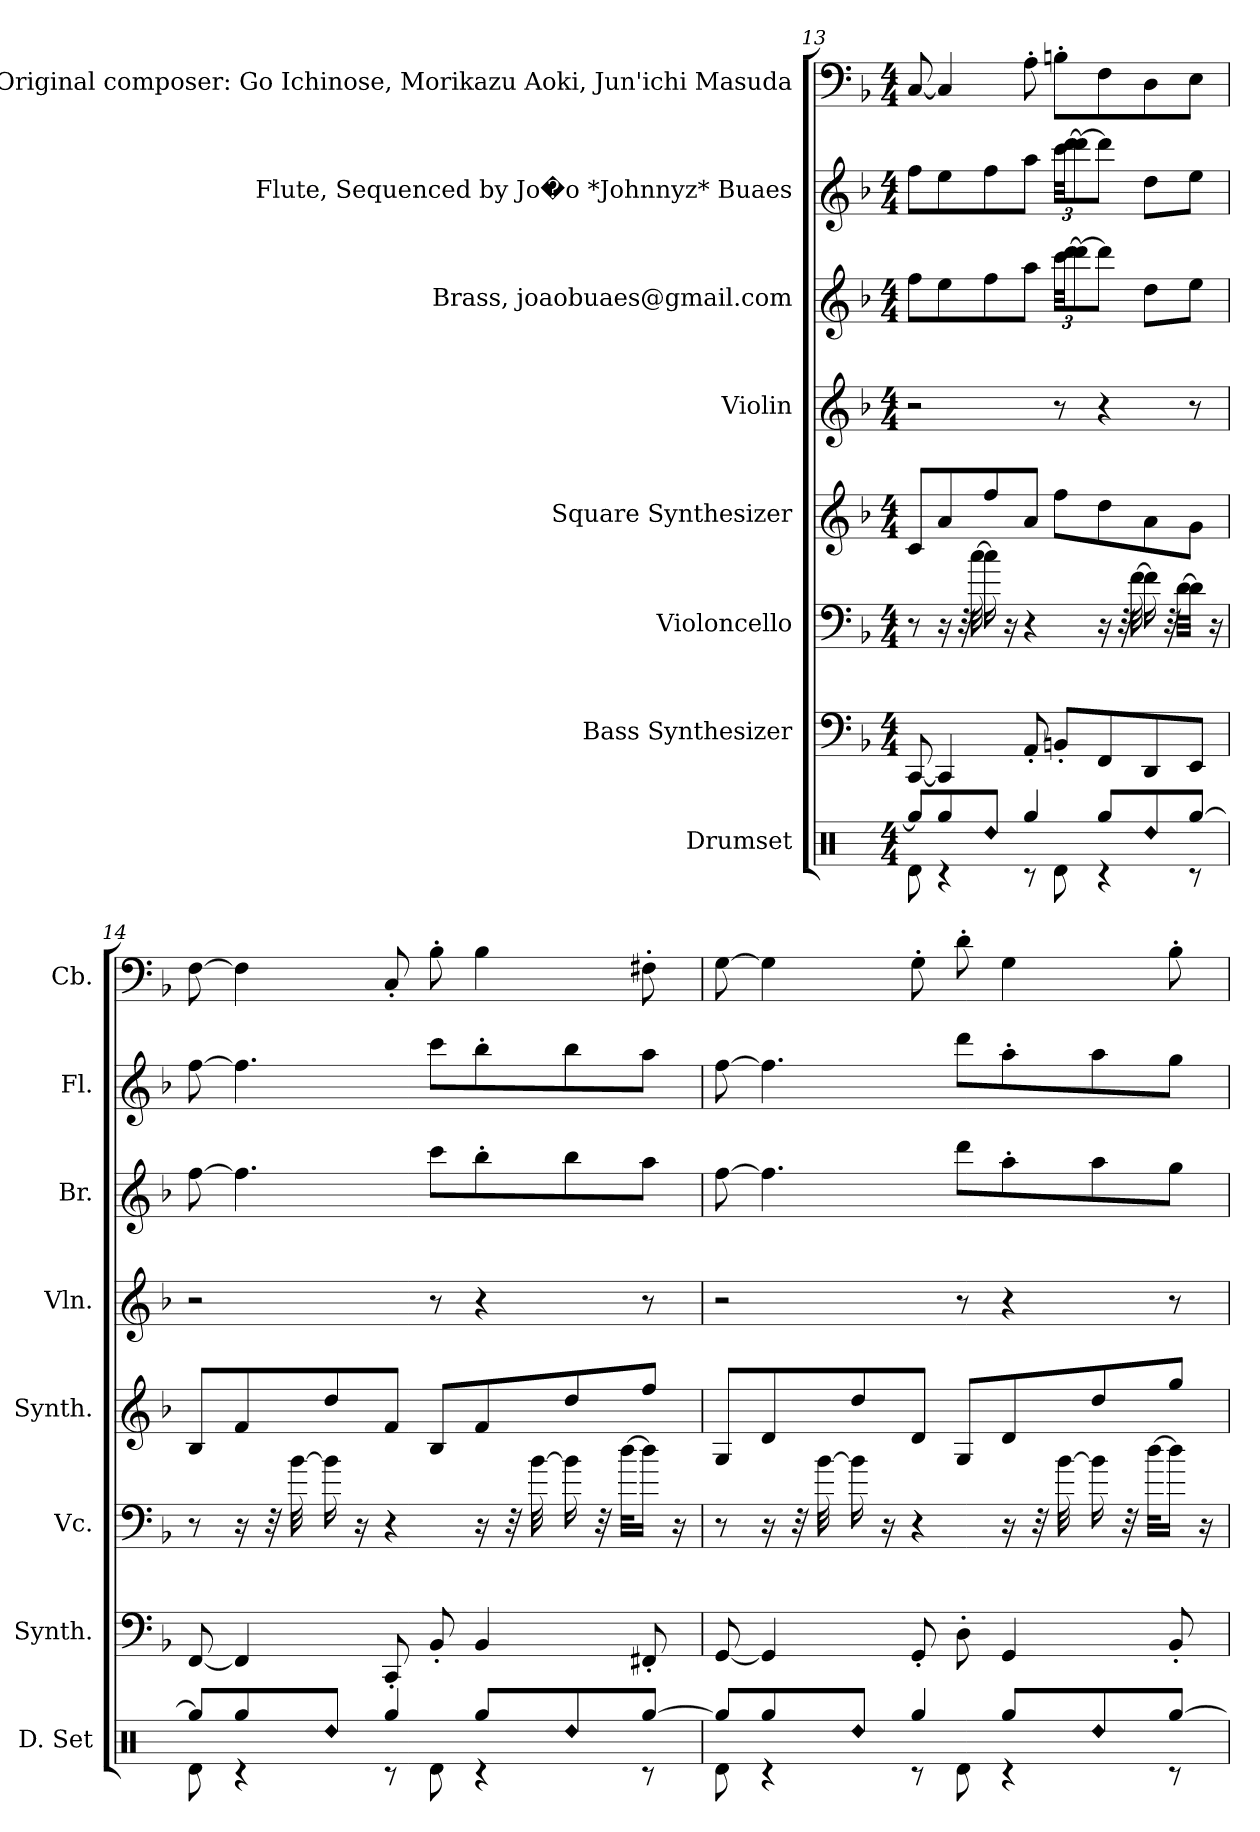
**kern	**kern	**kern	**kern	**kern	**kern	**kern	**kern
*part8	*part7	*part6	*part5	*part4	*part3	*part2	*part1
*staff8	*staff7	*staff6	*staff5	*staff4	*staff3	*staff2	*staff1
*I"Drumset	*I"Bass Synthesizer	*I"Violoncello	*I"Square Synthesizer	*I"Violin	*I"Brass, joaobuaes@gmail.com	*I"Flute, Sequenced by Jo�o *Johnnyz* Buaes	*I"Contrabass, Original composer: Go Ichinose, Morikazu Aoki, Jun'ichi Masuda
*I'D. Set	*I'Synth.	*I'Vc.	*I'Synth.	*I'Vln.	*I'Br.	*I'Fl.	*I'Cb.
!!LO:PB:g=z
*clefX	*clefF4	*clefF4	*clefG2	*clefG2	*clefG2	*clefG2	*clefF4
*	*	*	*	*	*	*	*ITrd7c12
*k[]	*k[b-]	*k[b-]	*k[b-]	*k[b-]	*k[b-]	*k[b-]	*k[b-]
*M4/4	*M4/4	*M4/4	*M4/4	*M4/4	*M4/4	*M4/4	*M4/4
=13	=13	=13	=13	=13	=13	=13	=13
*^	*	*	*	*	*	*	*
8Rgg/L]	8Rd\	[8CC/	8r	8c/L	2r	8ff\L	8ff\L	[8CC/
8Rgg/	4r	4CC/]	16r	8a/	.	8ee\	8ee\	4CC/]
.	.	.	32r	.	.	.	.	.
.	.	.	[32cc\	.	.	.	.	.
!LO:N:head=diamond	!	!	!	!	!	!	!	!
8Rdd/J	.	.	16cc\]	8ff/	.	8ff\	8ff\	.
.	.	.	16r	.	.	.	.	.
4Rgg/	8r	8AA'/	4r	8a/J	.	8aa\J	8aa\J	8AA'\
*	*	*	*	*	*	*Xbrackettup	*Xbrackettup	*
.	8Rd\	8BBn'/L	.	8ff\L	8r	48ccc\LLL	48ccc\LLL	8BBn'\L
.	.	.	.	.	.	[48ddd\JJ	[48ddd\JJ	.
.	.	.	.	.	.	12ddd\_	12ddd\_	.
8Rgg/L	4r	8FF/	16r	8dd\	4r	8ddd\J]	8ddd\J]	8FF\
.	.	.	32r	.	.	.	.	.
.	.	.	[32f\	.	.	.	.	.
!LO:N:head=diamond	!	!	!	!	!	!	!	!
8Rdd/	.	8DD/	16f\]	8a\	.	8dd\L	8dd\L	8DD\
.	.	.	32r	.	.	.	.	.
.	.	.	[32d\KLL	.	.	.	.	.
[8Rgg/J	8r	8EE/J	16d\JJ]	8g\J	8r	8ee\J	8ee\J	8EE\J
.	.	.	16r	.	.	.	.	.
=14	=14	=14	=14	=14	=14	=14	=14	=14
8Rgg/L]	8Rd\	[8FF/	8r	8B-/L	2r	[8ff\	[8ff\	[8FF\
8Rgg/	4r	4FF/]	16r	8f/	.	4.ff\]	4.ff\]	4FF\]
.	.	.	32r	.	.	.	.	.
.	.	.	[32b-\	.	.	.	.	.
!LO:N:head=diamond	!	!	!	!	!	!	!	!
8Rdd/J	.	.	16b-\]	8dd/	.	.	.	.
.	.	.	16r	.	.	.	.	.
4Rgg/	8r	8CC'/	4r	8f/J	.	.	.	8CC'/
.	8Rd\	8BB-'/	.	8B-/L	8r	8ccc\L	8ccc\L	8BB-'\
8Rgg/L	4r	4BB-/	16r	8f/	4r	8bb-'\	8bb-'\	4BB-\
.	.	.	32r	.	.	.	.	.
.	.	.	[32b-\	.	.	.	.	.
!LO:N:head=diamond	!	!	!	!	!	!	!	!
8Rdd/	.	.	16b-\]	8dd/	.	8bb-\	8bb-\	.
.	.	.	32r	.	.	.	.	.
.	.	.	[32dd\KLL	.	.	.	.	.
[8Rgg/J	8r	8FF#X'/	16dd\JJ]	8ff/J	8r	8aa\J	8aa\J	8FF#X'\
.	.	.	16r	.	.	.	.	.
!!LO:PB:g=z
=15	=15	=15	=15	=15	=15	=15	=15	=15
8Rgg/L]	8Rd\	[8GG/	8r	8G/L	2r	[8ff\	[8ff\	[8GG\
8Rgg/	4r	4GG/]	16r	8d/	.	4.ff\]	4.ff\]	4GG\]
.	.	.	32r	.	.	.	.	.
.	.	.	[32b-\	.	.	.	.	.
!LO:N:head=diamond	!	!	!	!	!	!	!	!
8Rdd/J	.	.	16b-\]	8dd/	.	.	.	.
.	.	.	16r	.	.	.	.	.
4Rgg/	8r	8GG'/	4r	8d/J	.	.	.	8GG'\
.	8Rd\	8D'\	.	8G/L	8r	8ddd\L	8ddd\L	8D'\
8Rgg/L	4r	4GG/	16r	8d/	4r	8aa'\	8aa'\	4GG\
.	.	.	32r	.	.	.	.	.
.	.	.	[32b-\	.	.	.	.	.
!LO:N:head=diamond	!	!	!	!	!	!	!	!
8Rdd/	.	.	16b-\]	8dd/	.	8aa\	8aa\	.
.	.	.	32r	.	.	.	.	.
.	.	.	[32dd\KLL	.	.	.	.	.
[8Rgg/J	8r	8BB-'/	16dd\JJ]	8gg/J	8r	8gg\J	8gg\J	8BB-'\
.	.	.	16r	.	.	.	.	.
*v	*v	*	*	*	*	*	*	*
=	=	=	=	=	=	=	=
*-	*-	*-	*-	*-	*-	*-	*-
